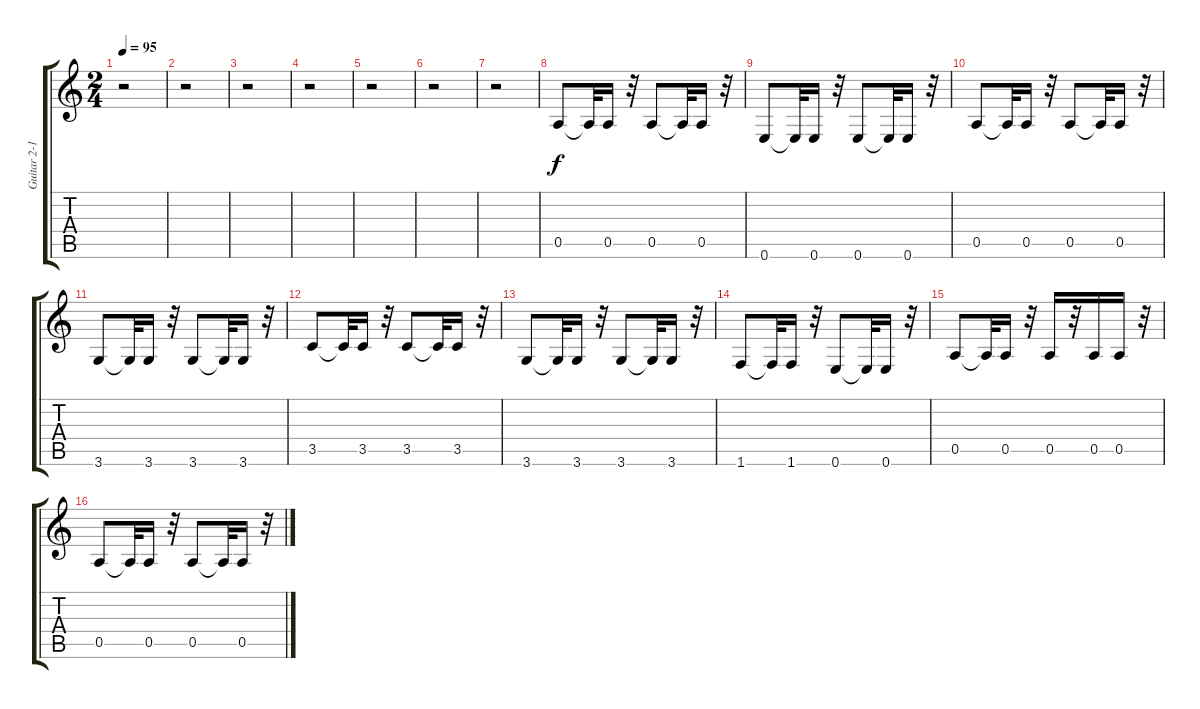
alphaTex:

\track ("Guitar 2-1" "Guitar 2-1") {instrument acousticguitarnylon}
\staff {score tabs}
\tuning (E4 B3 G3 D3 A2 E2) {hide}
\ts (2 4)
\tempo 95
\clef g2
\ks c
r.2{dy f} |
r.2 |
r.2 |
r.2 |
r.2 |
r.2 |
r.2 |
0.5.8 0.5{t}.32 0.5.16 r.32 0.5.8 0.5{t}.32 0.5.16 r.32 |
0.6.8 0.6{t}.32 0.6.16 r.32 0.6.8 0.6{t}.32 0.6.16 r.32 |
0.5.8 0.5{t}.32 0.5.16 r.32 0.5.8 0.5{t}.32 0.5.16 r.32 |
3.6.8 3.6{t}.32 3.6.16 r.32 3.6.8 3.6{t}.32 3.6.16 r.32 |
3.5.8 3.5{t}.32 3.5.16 r.32 3.5.8 3.5{t}.32 3.5.16 r.32 |
3.6.8 3.6{t}.32 3.6.16 r.32 3.6.8 3.6{t}.32 3.6.16 r.32 |
1.6.8 1.6{t}.32 1.6.16 r.32 0.6.8 0.6{t}.32 0.6.16 r.32 |
0.5.8 0.5{t}.32 0.5.16 r.32 0.5.16 r.32 0.5.16 0.5.16 r.32 |
0.5.8 0.5{t}.32 0.5.16 r.32 0.5.8 0.5{t}.32 0.5.16 r.32
